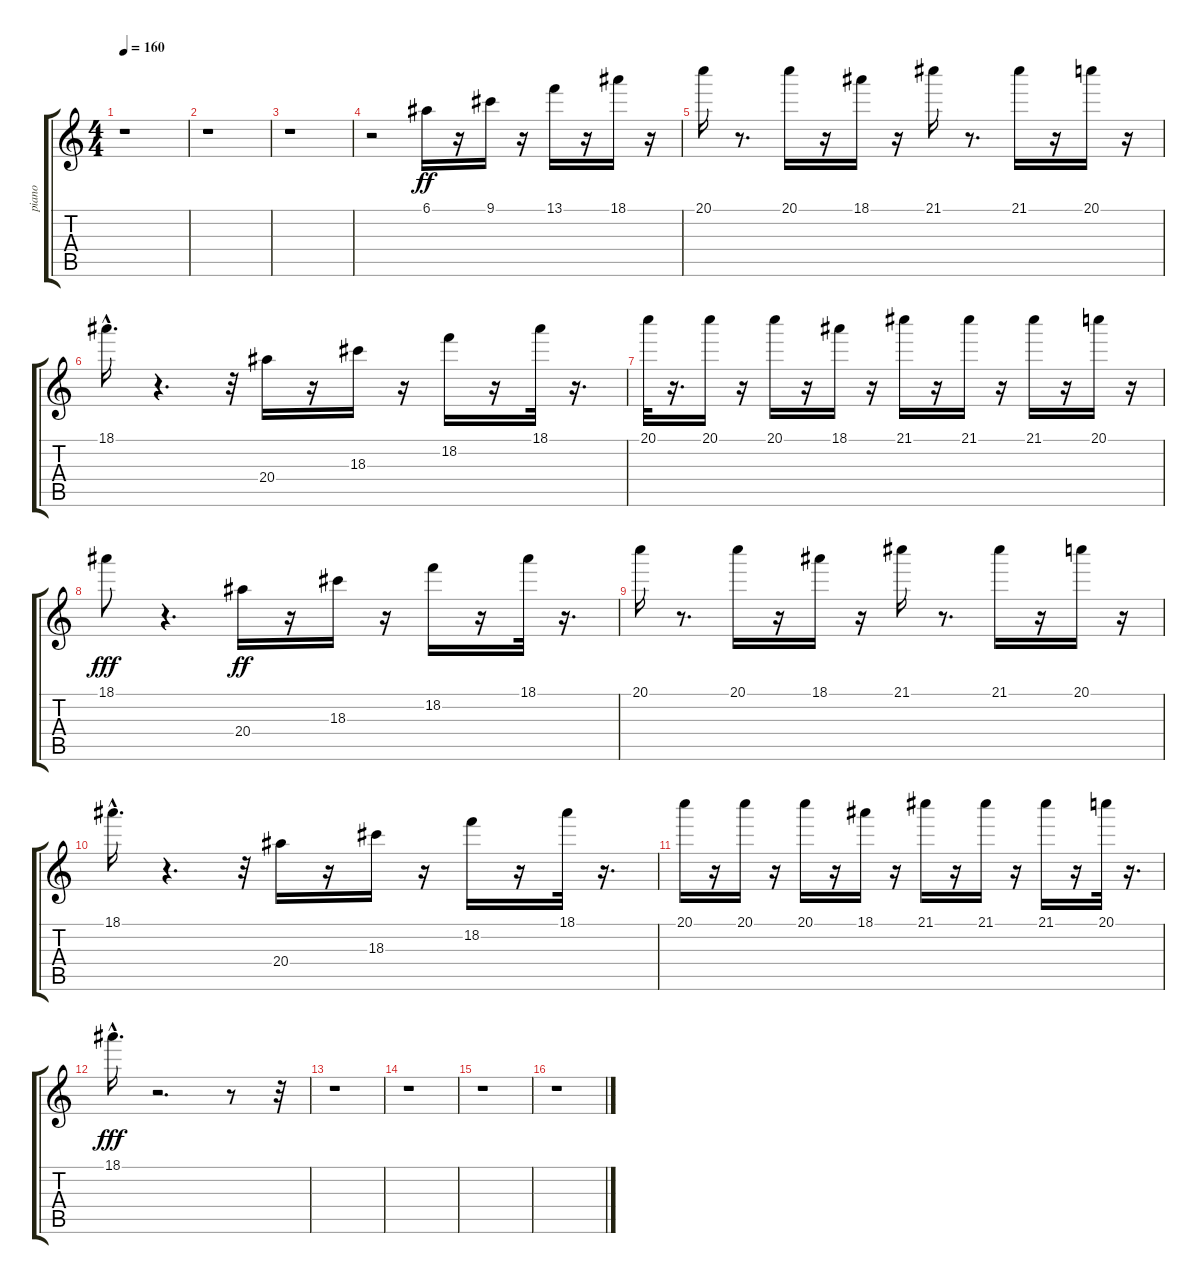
\track ("piano" "piano") {instrument acousticguitarnylon}
\staff {score tabs}
\tuning (E4 B3 G3 D3 A2 E2) {hide}
\ts (4 4)
\tempo 160
\clef g2
\ks c
r.1{dy fff} |
r.1 |
r.1 |
r.2 6.1.16{dy ff} r.16 9.1.16 r.16 13.1.16 r.16 18.1.16 r.16 |
20.1.16 r.8{d} 20.1.16 r.16 18.1.16 r.16 21.1.16 r.8{d} 21.1.16 r.16 20.1.16 r.16 |
18.1{hac}.16{d} r.4{d} r.32 20.4.16 r.16 18.3.16 r.16 18.2.16 r.16 18.1.32 r.16{d} |
20.1.32 r.16{d} 20.1.16 r.16 20.1.16 r.16 18.1.16 r.16 21.1.16 r.16 21.1.16 r.16 21.1.16 r.16 20.1.16 r.16 |
18.1.8{dy fff} r.4{d} 20.4.16{dy ff} r.16 18.3.16 r.16 18.2.16 r.16 18.1.32 r.16{d} |
20.1.16 r.8{d} 20.1.16 r.16 18.1.16 r.16 21.1.16 r.8{d} 21.1.16 r.16 20.1.16 r.16 |
18.1{hac}.16{d} r.4{d} r.32 20.4.16 r.16 18.3.16 r.16 18.2.16 r.16 18.1.32 r.16{d} |
20.1.16 r.16 20.1.16 r.16 20.1.16 r.16 18.1.16 r.16 21.1.16 r.16 21.1.16 r.16 21.1.16 r.16 20.1.32 r.16{d} |
18.1{hac}.16{d dy fff} r.2{d} r.8 r.32 |
r.1 |
r.1 |
r.1 |
r.1
